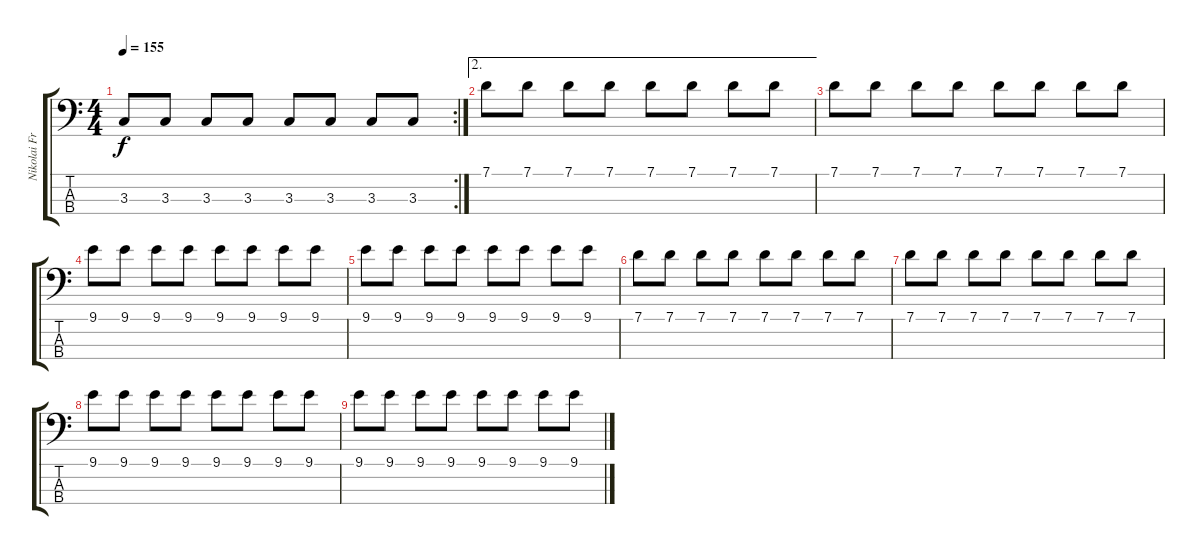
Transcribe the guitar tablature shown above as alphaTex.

\track ("Nikolai Fraiture" "Nikolai Fr") {instrument electricbasspick}
\staff {score tabs}
\tuning (G2 D2 A1 E1) {hide}
\rc 2
\ts (4 4)
\tempo 155
\clef f4
\ks c
3.3.8{dy f} 3.3.8 3.3.8 3.3.8 3.3.8 3.3.8 3.3.8 3.3.8 |
\ae 2
7.1.8 7.1.8 7.1.8 7.1.8 7.1.8 7.1.8 7.1.8 7.1.8 |
7.1.8 7.1.8 7.1.8 7.1.8 7.1.8 7.1.8 7.1.8 7.1.8 |
9.1.8 9.1.8 9.1.8 9.1.8 9.1.8 9.1.8 9.1.8 9.1.8 |
9.1.8 9.1.8 9.1.8 9.1.8 9.1.8 9.1.8 9.1.8 9.1.8 |
7.1.8 7.1.8 7.1.8 7.1.8 7.1.8 7.1.8 7.1.8 7.1.8 |
7.1.8 7.1.8 7.1.8 7.1.8 7.1.8 7.1.8 7.1.8 7.1.8 |
9.1.8 9.1.8 9.1.8 9.1.8 9.1.8 9.1.8 9.1.8 9.1.8 |
9.1.8 9.1.8 9.1.8 9.1.8 9.1.8 9.1.8 9.1.8 9.1.8
